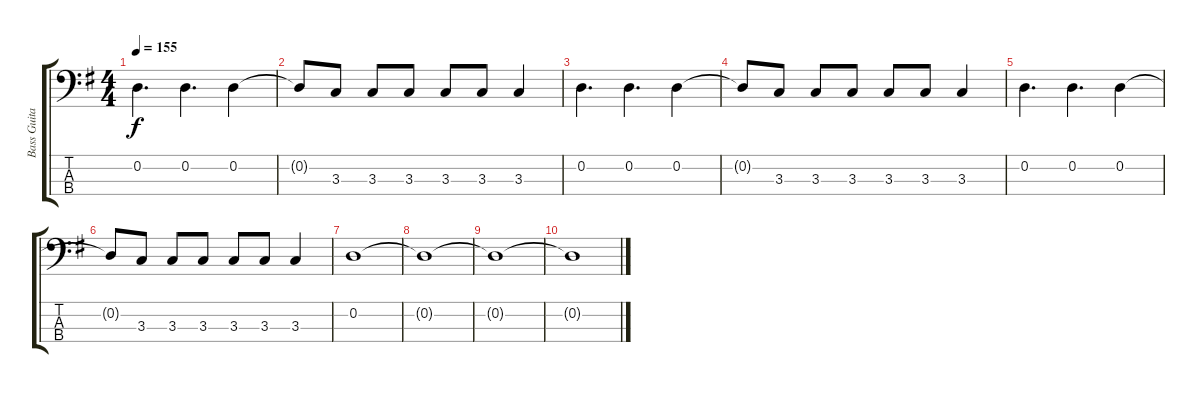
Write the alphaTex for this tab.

\track ("Bass Guitar (Fill)" "Bass Guita") {instrument electricbassfinger}
\staff {score tabs}
\tuning (G2 D2 A1 E1) {hide}
\ts (4 4)
\tempo 155
\clef f4
\ks g
0.2.4{d dy f} 0.2.4{d} 0.2.4 |
0.2{t}.8 3.3.8 3.3.8 3.3.8 3.3.8 3.3.8 3.3.4 |
0.2.4{d} 0.2.4{d} 0.2.4 |
0.2{t}.8 3.3.8 3.3.8 3.3.8 3.3.8 3.3.8 3.3.4 |
0.2.4{d} 0.2.4{d} 0.2.4 |
0.2{t}.8 3.3.8 3.3.8 3.3.8 3.3.8 3.3.8 3.3.4 |
0.2.1 |
0.2{t}.1 |
0.2{t}.1 |
0.2{t}.1
